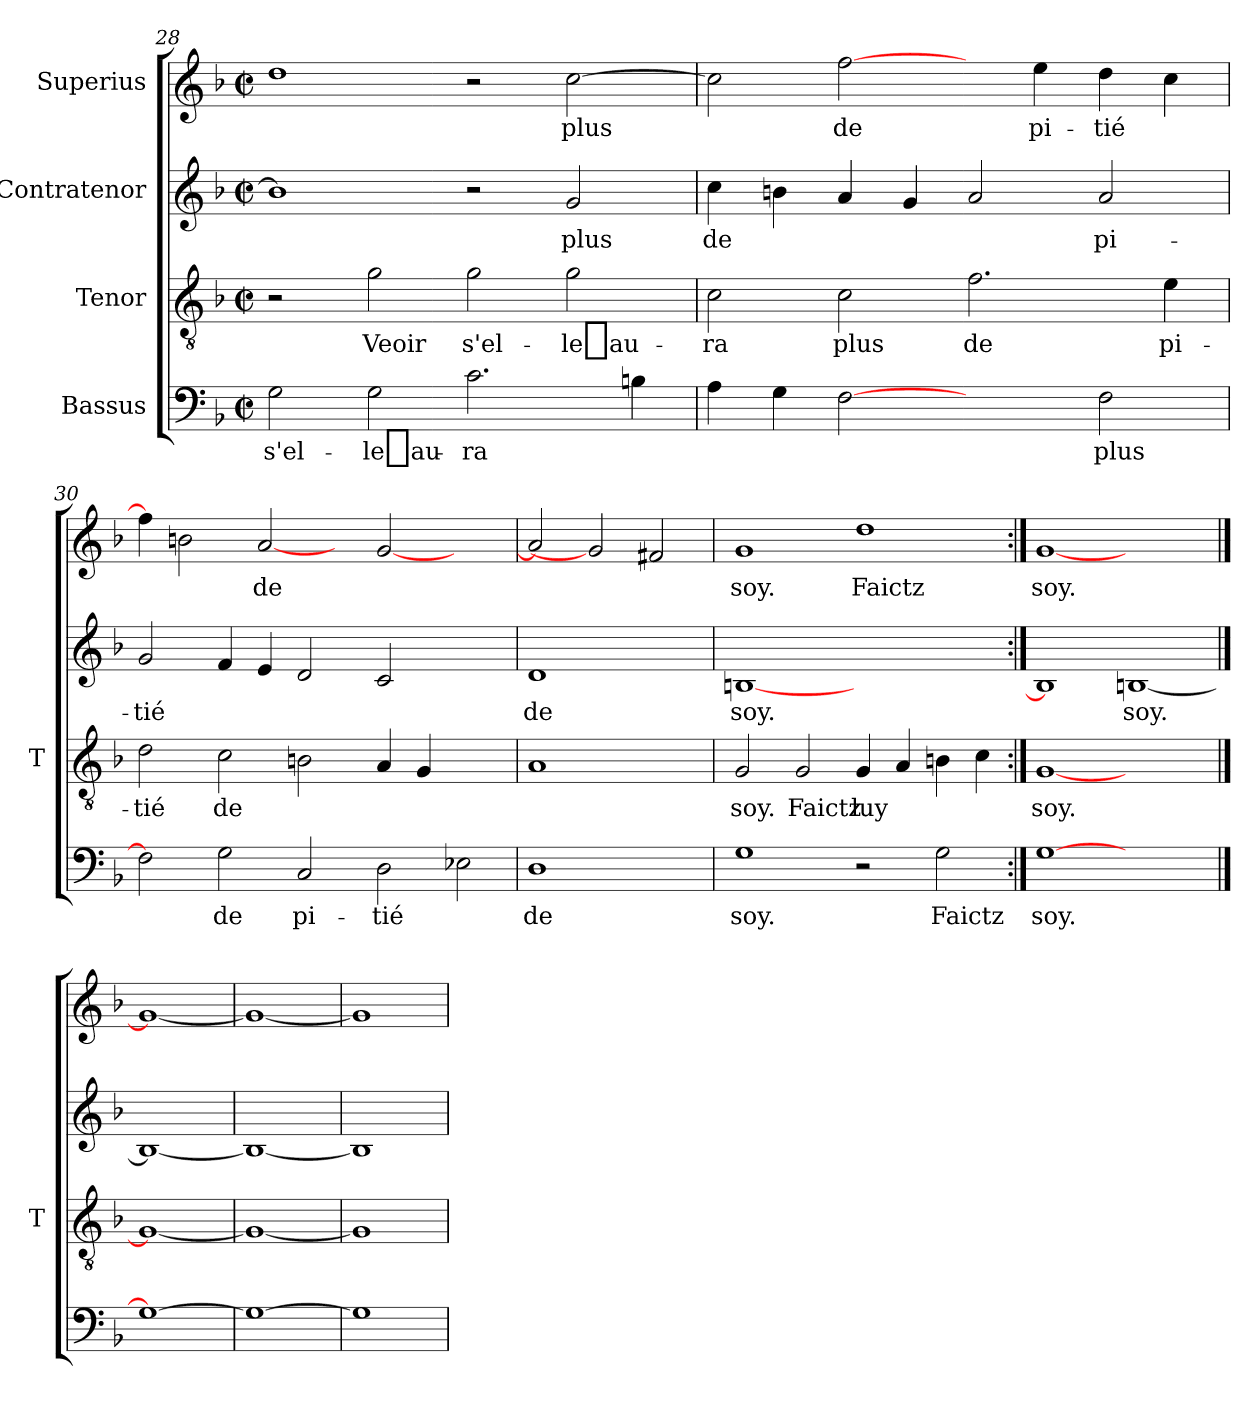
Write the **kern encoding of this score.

**kern	**text	**kern	**text	**kern	**text	**kern	**text
*part4	*part4	*part3	*part3	*part2	*part2	*part1	*part1
*staff4	*staff4	*staff3	*staff3	*staff2	*staff2	*staff1	*staff1
*I"Bassus	*	*I"Tenor	*	*I"Contratenor	*	*I"Superius	*
*	*	*I'T	*	*	*	*	*
!!LO:LB:g=z
*clefF4	*	*clefGv2	*	*clefG2	*	*clefG2	*
*k[b-]	*	*k[b-]	*	*k[b-]	*	*k[b-]	*
*F:	*	*F:	*	*F:	*	*F:	*
*M2/2	*	*M2/2	*	*M2/2	*	*M2/2	*
*met(c|)	*	*met(c|)	*	*met(c|)	*	*met(c|)	*
=28	=28	=28	=28	=28	=28	=28	=28
2G	s'el-	2r	.	1bn]	.	1dd	.
2G	le_au-	2g	-Veoir	.	.	.	.
2.c	-ra	2g	s'el-	2r	.	2r	.
.	.	2g	le_au-	2g	-plus	[2cc	-plus
4B	.	.	.	.	.	.	.
=29	=29	=29	=29	=29	=29	=29	=29
4A	.	2c	-ra	4cc	-de	2cc]	.
4G	.	.	.	4bn	.	.	.
[2F	.	2c	-plus	4a	.	[2ff	-de
.	.	.	.	4g	.	.	.
2ryy	.	2.f	-de	2a	.	4ryy	.
.	.	.	.	.	.	4ee	pi-
2F	-plus	.	.	2a	pi-	4dd	-tié
.	.	4e	pi-	.	.	4cc	.
=30	=30	=30	=30	=30	=30	=30	=30
2F]	.	2d	-tié	2g	-tié	4ff]	.
.	.	.	.	.	.	2b	.
2G	-de	2c	-de	4f	.	.	.
.	.	.	.	4e	.	[2a	-de
2C	pi-	2Bn	.	2d	.	.	.
.	.	.	.	.	.	4ryy	.
2D	-tié	4A	.	2c	.	[2g	.
.	.	4G	.	.	.	.	.
2E-X	.	2ryy	.	2ryy	.	2ryy	.
=31	=31	=31	=31	=31	=31	=31	=31
1D	-de	1A	.	1d	-de	2a]	.
.	.	.	.	.	.	2g]	.
2ryy	.	2ryy	.	2ryy	.	2f#X	.
!!LO:LB:g=z
=32	=32	=32	=32	=32	=32	=32	=32
1G	-soy.	2G	-soy.	[1Bn	-soy.	1g	-soy.
.	.	2G	-Faictz	.	.	.	.
2r	.	4G	-luy	1ryy	.	1dd	-Faictz
.	.	4A	.	.	.	.	.
2G	-Faictz	4Bn	.	.	.	.	.
.	.	4c	.	.	.	.	.
=33:|!	=33:|!	=33:|!	=33:|!	=33:|!	=33:|!	=33:|!	=33:|!
[1G	-soy.	[1G	-soy.	1B]	.	[1g	-soy.
1ryy	.	1ryy	.	[1Bn	-soy.	1ryy	.
==34	==34	==34	==34	==34	==34	==34	==34
1G_	.	1G_	.	1B_	.	1g_	.
=35	=35	=35	=35	=35	=35	=35	=35
1G_	.	1G_	.	1B_	.	1g_	.
=36	=36	=36	=36	=36	=36	=36	=36
1G]	.	1G]	.	1B]	.	1g]	.
=	=	=	=	=	=	=	=
*-	*-	*-	*-	*-	*-	*-	*-
